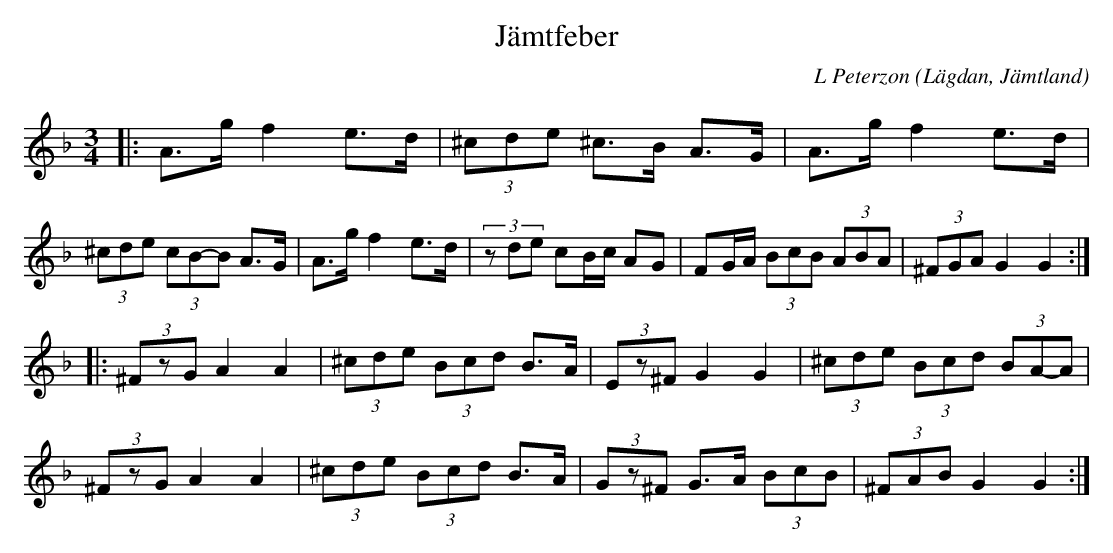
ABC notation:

X:1
T:Jämtfeber
C: L Peterzon
O:Lägdan, Jämtland
M:3/4
L:1/8
K:Dm
|: A>g f2 e>d|(3^cde ^c>B A>G|A>g f2 e>d|(3^cde (3cB-B A>G|A>g f2 e>d|(3zde cB/c/ AG|FG/A/ (3BcB (3ABA|(3^FGA G2 G2  :|
|:(3^FzG A2 A2|(3^cde (3Bcd B>A|(3Ez^F G2 G2|(3^cde (3Bcd (3BA-A|
(3^FzG A2 A2|(3^cde (3Bcd B>A| (3Gz^F G>A (3BcB|(3^FAB G2 G2:|
